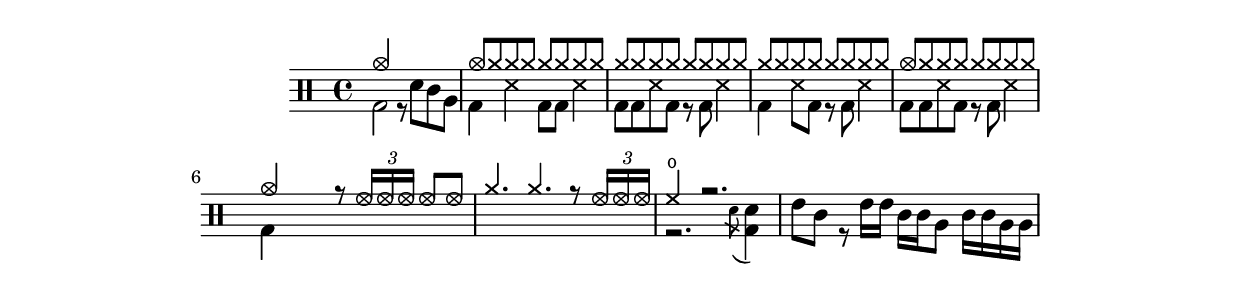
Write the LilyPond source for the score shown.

\paper {
    right-margin = 34\mm
    left-margin = 34\mm
}

up = \drummode {
  cymc2 s2 %fill
  cymc8 cymr8 cymr8 cymr8 cymr8 cymr8 cymr8 cymr8
  cymr8 cymr8 cymr8 cymr8 cymr8 cymr8 cymr8 cymr8
  cymr8 cymr8 cymr8 cymr8 cymr8 cymr8 cymr8 cymr8
  cymc8 cymr8 cymr8 cymr8 cymr8 cymr8 cymr8 cymr8 \break
  cymc2 r8 \tuplet 3/2 8 { hhho16 hhho hhho} hhho8 hhho
  cymr4. cymr r8 \tuplet 3/2 8 { hhho16 hhho hhho}
  hho4 r2.
  s1
}

down = \drummode {
    bd2 r8 sn tomml tomfh %fill
    bd4 ss bd8 bd ss4
    bd8 bd ss bd r bd ss4
    bd4 ss8 bd r bd ss4
    bd8 bd ss bd r bd ss4 \break
    bd4 s2.
    s1
    r2. \acciaccatura sn8 <bd sn>4
    tommh8 tomml r tommh16 tommh tomml tomml tomfh8 tomml16 tomml tomfh tomfh
}

\new DrumStaff <<

  \new DrumVoice { 
      \voiceOne 
        \up
    }
  \new DrumVoice { 
      \voiceTwo 
        \down 
  }
>> 
